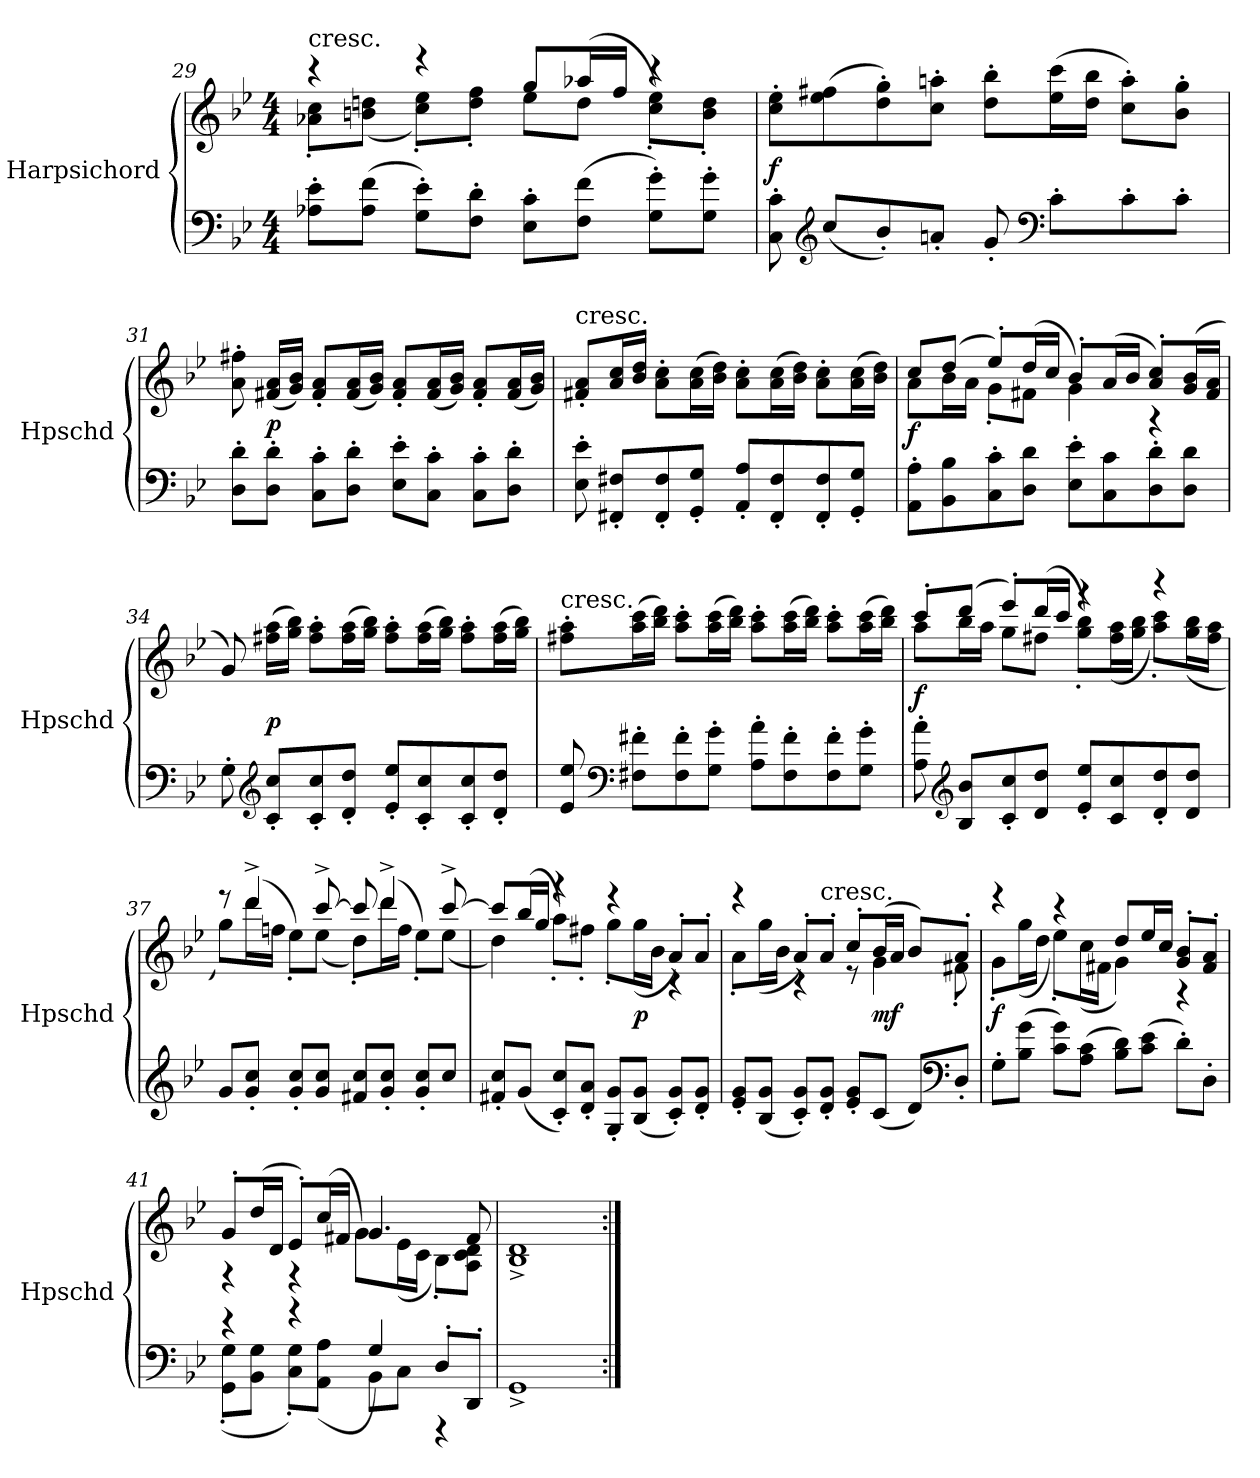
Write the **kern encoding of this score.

**kern	**kern	**dynam
*part1	*part1	*part1
*staff2	*staff1	*staff1/2
*I"Harpsichord	*	*
*I'Hpschd	*	*
*clefF4	*clefG2	*
*k[b-e-]	*k[b-e-]	*
*g:	*g:	*
*M4/4	*M4/4	*
=29	=29	=29
*	*^	*
!	!LO:TX:t=cresc.	!	!
8A-X'\ 8e-'\L	4r	8a-X'\ 8cc'\L	.
(8A-\ 8f\J	.	(8bn\ 8ddn\J	.
8G'\ 8e-'\L)	4r	8cc'\ 8ee-'\L)	.
8F'\ 8d'\J	.	8dd'\ 8ff'\J	.
8E-'\ 8c'\L	8gg/L	8ee-\L	.
(8F\ 8f\J	(16aa-X/L	8dd\J	.
.	16ff/JJ	.	.
8G'\ 8g'\L)	4r	8cc'\ 8ee-'\L)	.
8G'\ 8g'\J	.	8b'\ 8dd'\J	.
*	*v	*v	*
=30	=30	=30
8C'\ 8c'\	8cc'\ 8ee-'\L	f
*clefG2	*	*
(8cc/L	(8ee-\ 8ff#X\	.
8b-'/)	8dd'\ 8gg'\)	.
8an'/J	8cc'\ 8aan'\J	.
8g'/	8dd'\ 8bb-'\L	.
*clefF4	*	*
8c'\L	(16ee-\ 16ccc\L	.
.	16dd\ 16bb-\JJ	.
8c'\	8cc'\ 8aa'\L)	.
8c'\J	8b-'\ 8gg'\J	.
=31	=31	=31
8D'\ 8d'\L	8a'\ 8ff#X'\	.
8D'\ 8d'\J	(16f#X/ 16a/LL	p
.	16g/ 16b-/JJ)	.
8C'\ 8c'\L	8f#'/ 8a'/L	.
8D'\ 8d'\J	(16f#/ 16a/L	.
.	16g/ 16b-/JJ)	.
8E-'\ 8e-'\L	8f#'/ 8a'/L	.
8C'\ 8c'\J	(16f#/ 16a/L	.
.	16g/ 16b-/JJ)	.
8C'\ 8c'\L	8f#'/ 8a'/L	.
8D'\ 8d'\J	(16f#/ 16a/L	.
.	16g/ 16b-/JJ)	.
=32	=32	=32
!	!LO:TX:t=cresc.	!
8E-'\ 8e-'\	8f#X'/ 8a'/L	.
8FF#X'/ 8F#X'/L	16a/ 16cc/L	.
.	16b-/ 16dd/JJ	.
8FF#'/ 8F#'/	8a'\ 8cc'\L	.
8GG'/ 8G'/J	(16a\ 16cc\L	.
.	16b-\ 16dd\JJ)	.
8AA'/ 8A'/L	8a'\ 8cc'\L	.
8FF#'/ 8F#'/	(16a\ 16cc\L	.
.	16b-\ 16dd\JJ)	.
8FF#'/ 8F#'/	8a'\ 8cc'\L	.
8GG'/ 8G'/J	(16a\ 16cc\L	.
.	16b-\ 16dd\JJ)	.
=33	=33	=33
*	*^	*
8AA'\ 8A'\L	8cc/L	8a\L	f
8BB-\ 8B-\	(8dd/J	16b-\L	.
.	.	16a\JJ	.
8C'\ 8c'\	8ee-'/L)	8g'\L	.
8D\ 8d\J	(16dd/L	8f#X\J	.
.	16cc/JJ	.	.
8E-'\ 8e-'\L	8b-'/L)	4g\	.
8C\ 8c\	(16a/L	.	.
.	16b-/JJ	.	.
8D'\ 8d'\	8a'/ 8cc'/L)	4r	.
8D\ 8d\J	(16g/ 16b-/L	.	.
.	16f#/ 16a/JJ	.	.
*	*v	*v	*
=34	=34	=34
8G'\	8g/)	.
*clefG2	*	*
8c'/ 8cc'/L	(16ff#X\ 16aa\LL	p
.	16gg\ 16bb-\JJ)	.
8c'/ 8cc'/	8ff#'\ 8aa'\L	.
8d'/ 8dd'/J	(16ff#\ 16aa\L	.
.	16gg\ 16bb-\JJ)	.
8e-'/ 8ee-'/L	8ff#'\ 8aa'\L	.
8c'/ 8cc'/	(16ff#\ 16aa\L	.
.	16gg\ 16bb-\JJ)	.
8c'/ 8cc'/	8ff#'\ 8aa'\L	.
8d'/ 8dd'/J	(16ff#\ 16aa\L	.
.	16gg\ 16bb-\JJ)	.
=35	=35	=35
!	!LO:TX:t=cresc.	!
8e-/ 8ee-/	8ff#X'\ 8aa'\L	.
*clefF4	*	*
8F#X'\ 8f#X'\L	(16aa\ 16ccc\L	.
.	16bb-\ 16ddd\JJ)	.
8F#'\ 8f#'\	8aa'\ 8ccc'\L	.
8G'\ 8g'\J	(16aa\ 16ccc\L	.
.	16bb-\ 16ddd\JJ)	.
8A'\ 8a'\L	8aa'\ 8ccc'\L	.
8F#'\ 8f#'\	(16aa\ 16ccc\L	.
.	16bb-\ 16ddd\JJ)	.
8F#'\ 8f#'\	8aa'\ 8ccc'\L	.
8G'\ 8g'\J	(16aa\ 16ccc\L	.
.	16bb-\ 16ddd\JJ)	.
=36	=36	=36
*	*^	*
8A'\ 8a'\	8ccc'/L	8aa\L	f
*clefG2	*	*	*
8B-/ 8b-/L	(8ddd/J	16bb-\L	.
.	.	16aa\JJ	.
8c'/ 8cc'/	8eee-'/L)	8gg\L	.
8d/ 8dd/J	(16ddd/L	8ff#X\J	.
.	16ccc/JJ	.	.
8e-'/ 8ee-'/L	4r	8gg'\ 8bb-'\L)	.
8c/ 8cc/	.	(16ff#\ 16aa\L	.
.	.	16gg\ 16bb-\JJ	.
8d'/ 8dd'/	4r	8aa'\ 8ccc'\L)	.
8d/ 8dd/J	.	(16gg\ 16bb-\L	.
.	.	16ff#\ 16aa\JJ	.
=37	=37	=37	=37
8g/L	8r	8gg\L)	.
8g'/ 8cc'/J	(4ddd^/	16ddd\L	.
.	.	16ffn\JJ	.
8g'/ 8cc'/L	.	8ee-'\L)	.
8g/ 8cc/J	[8ccc^/	(8ee-\J	.
8f#X/ 8cc/L	8ccc/]	8dd'\L)	.
8g'/ 8cc'/J	(4ddd^/	16ddd\L	.
.	.	16ff\JJ	.
8g'/ 8cc'/L	.	8ee-'\L)	.
8cc/J	[8ccc^/	(8ee-\J	.
=38	=38	=38	=38
8f#X'/ 8cc'/L	8ccc/L]	4dd\)	.
(8g/J	(16bb-/L	.	.
.	16gg/JJ	.	.
8c'/ 8cc'/L)	4r	8aa'\L)	.
8d'/ 8a'/J	.	8ff#X'\J	.
8G'/ 8g'/L	4r	8gg'\L	.
(8B-/ 8g/J	.	(16gg\L	p
.	.	16b-\JJ	.
8c'/ 8g'/L)	8a'/L)	4r	.
8d'/ 8g'/J	8a'/J	.	.
=39	=39	=39	=39
8e-'/ 8g'/L	4r	8a'\L	.
(8B-/ 8g/J	.	(16gg\L	.
.	.	16b-\JJ	.
8c'/ 8g'/L)	8a'/L)	4r	.
!	!LO:TX:t=cresc.	!	!
8d'/ 8g'/J	8a'/J	.	.
8e-'/ 8g'/L	8cc'/L	8r	.
(8c/J	(16b-/L	4g\	mf
.	16a/JJ	.	.
8d/L)	8b-/L)	.	.
*clefF4	*	*	*
8D'/J	8a'/J	8f#X'\	.
=40	=40	=40	=40
8G'\L	4r	8g'\L	f
(8B-\ 8g\J	.	(16gg\L	.
.	.	16dd\JJ	.
8c\ 8g\L)	4r	8ee-'\L)	.
(8A\ 8c\J	.	(16cc\L	.
.	.	16f#X\JJ	.
8B-\ 8d\L)	8dd/L	4g\)	.
(8c\ 8e-\J	16ee-/L	.	.
.	16cc/JJ	.	.
8d'\L)	8g'/ 8b-'/L	4r	.
8D'\J	8f#'/ 8a'/J	.	.
=41	=41	=41	=41
*^	*	*	*
4r	(8GG'\ 8G'\L	8g'/L	4r	.
.	8BB-\ 8G\J	(16dd/L	.	.
.	.	16d/JJ	.	.
4r	8C'\ 8G'\L)	8e-'/L)	4r	.
.	(8AA\ 8A\J	(16cc/L	.	.
.	.	16f#X/JJ	.	.
4G/)	8BB-\L	4.g/	8g\L)	.
.	8C\J	.	(16e-\L	.
.	.	.	16c\JJ	.
8D'/L	4r	.	8B-'\L)	.
8DD'/J	.	8f#/	8A\ 8c\ 8d\J	.
*v	*v	*	*	*
*	*v	*v	*
=42	=42	=42
1GG^	1B-^ 1d^	.
=:|!	=:|!	=:|!
*-	*-	*-
